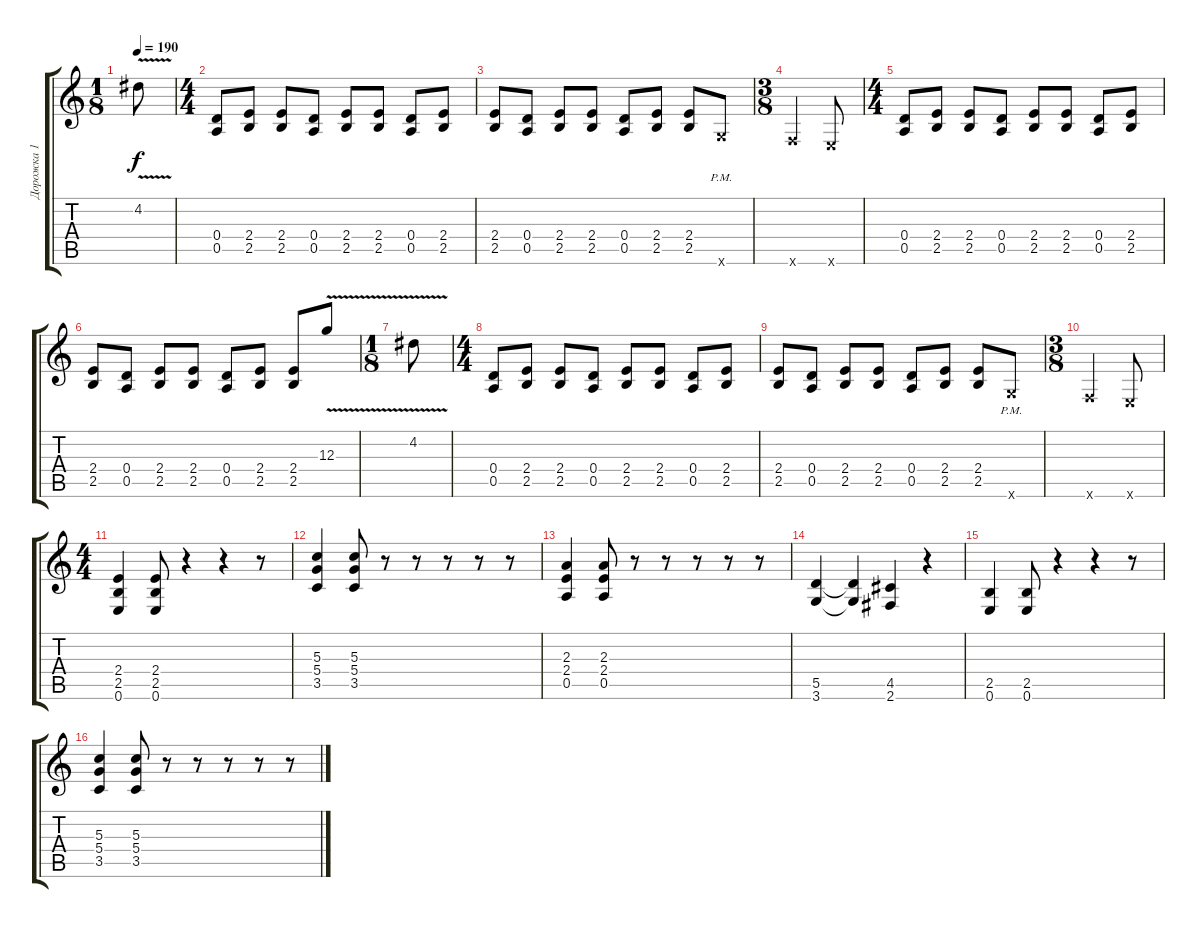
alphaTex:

\track ("Дорожка 1" "Дорожка 1") {instrument distortionguitar}
\staff {score tabs}
\tuning (E4 B3 G3 D3 A2 E2) {hide}
\ts (1 8)
\tempo 190
\clef g2
\ks c
4.2{v}.8{dy f} |
\ts (4 4)
(0.4 0.5).8 (2.4 2.5).8 (2.4 2.5).8 (0.4 0.5).8 (2.4 2.5).8 (2.4 2.5).8 (0.4 0.5).8 (2.4 2.5).8 |
(2.4 2.5).8 (0.4 0.5).8 (2.4 2.5).8 (2.4 2.5).8 (0.4 0.5).8 (2.4 2.5).8 (2.4 2.5).8 3.6{pm x}.8 |
\ts (3 8)
1.6{x}.4 0.6{x}.8 |
\ts (4 4)
(0.4 0.5).8 (2.4 2.5).8 (2.4 2.5).8 (0.4 0.5).8 (2.4 2.5).8 (2.4 2.5).8 (0.4 0.5).8 (2.4 2.5).8 |
(2.4 2.5).8 (0.4 0.5).8 (2.4 2.5).8 (2.4 2.5).8 (0.4 0.5).8 (2.4 2.5).8 (2.4 2.5).8 12.3{v}.8 |
\ts (1 8)
4.2{v}.8 |
\ts (4 4)
(0.4 0.5).8 (2.4 2.5).8 (2.4 2.5).8 (0.4 0.5).8 (2.4 2.5).8 (2.4 2.5).8 (0.4 0.5).8 (2.4 2.5).8 |
(2.4 2.5).8 (0.4 0.5).8 (2.4 2.5).8 (2.4 2.5).8 (0.4 0.5).8 (2.4 2.5).8 (2.4 2.5).8 3.6{pm x}.8 |
\ts (3 8)
1.6{x}.4 0.6{x}.8 |
\ts (4 4)
(2.4 2.5 0.6).4 (2.4 2.5 0.6).8 r.4 r.4 r.8 |
(5.3 5.4 3.5).4 (5.3 5.4 3.5).8 r.8 r.8 r.8 r.8 r.8 |
(2.3 2.4 0.5).4 (2.3 2.4 0.5).8 r.8 r.8 r.8 r.8 r.8 |
(5.5 3.6).4 (5.5{t} 3.6{t}).4 (4.5 2.6).4 r.4 |
(2.5 0.6).4 (2.5 0.6).8 r.4 r.4 r.8 |
(5.3 5.4 3.5).4 (5.3 5.4 3.5).8 r.8 r.8 r.8 r.8 r.8
